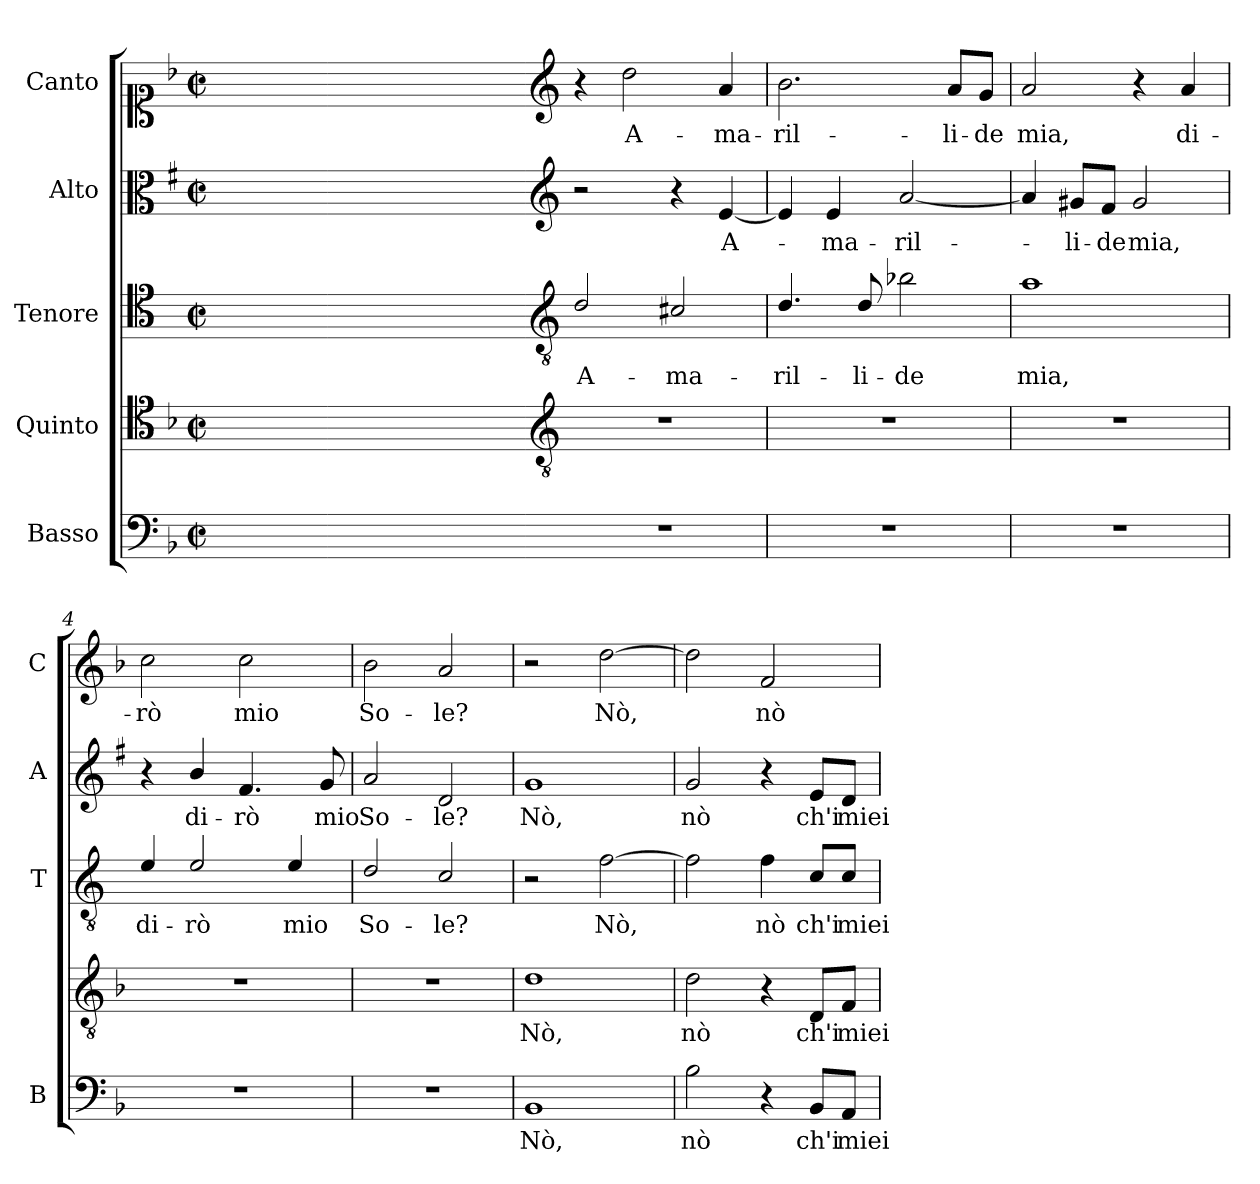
**kern	**text	**kern	**text	**kern	**text	**kern	**text	**kern	**text
*part5	*part5	*part4	*part4	*part3	*part3	*part2	*part2	*part1	*part1
*staff5	*staff5	*staff4	*staff4	*staff3	*staff3	*staff2	*staff2	*staff1	*staff1
*I"Basso	*	*I"Quinto	*	*I"Tenore	*	*I"Alto	*	*I"Canto	*
*I'B	*	*	*	*I'T	*	*I'A	*	*I'C	*
*clefF4	*	*clefC4	*	*clefC4	*	*clefC3	*	*clefC1	*
*	*	*	*	*ITrd4c7	*	*ITrd1c2	*	*	*
*k[b-]	*	*k[b-]	*	*k[b-]	*	*k[b-]	*	*k[b-]	*
*F:	*	*F:	*	*F:	*	*F:	*	*F:	*
*M2/2	*	*M2/2	*	*M2/2	*	*M2/2	*	*M2/2	*
*met(c|)	*	*met(c|)	*	*met(c|)	*	*met(c|)	*	*met(c|)	*
=	=	=	=	=	=	=	=	=	=
1ryy	.	1ryy	.	1ryy	.	1ryy	.	1ryy	.
=1X-	=1X-	=1X-	=1X-	=1X-	=1X-	=1X-	=1X-	=1X-	=1X-
4ryy	.	4ryy	.	4ryy	.	4ryy	.	4ryy	.
4ryy	.	4ryy	.	4ryy	.	4ryy	.	4ryy	.
4ryy	.	4ryy	.	4ryy	.	4ryy	.	4ryy	.
4ryy	.	4ryy	.	4ryy	.	4ryy	.	4ryy	.
=1-	=1-	=1-	=1-	=1-	=1-	=1-	=1-	=1-	=1-
*	*	*clefGv2	*	*clefGv2	*	*clefG2	*	*clefG2	*
!	!	!	!	!	!LO:LY:b	!	!	!	!
1r	.	1r	.	2G/	A-	2r	.	4r	.
!	!	!	!	!	!	!	!	!	!LO:LY:b
.	.	.	.	.	.	.	.	2dd\	A-
!	!	!	!	!	!LO:LY:b	!	!	!	!
.	.	.	.	2F#X/	-ma-	4r	.	.	.
!	!	!	!	!	!	!	!LO:LY:b	!	!LO:LY:b
.	.	.	.	.	.	[4d/	A-	4a/	-ma-
=2	=2	=2	=2	=2	=2	=2	=2	=2	=2
!	!	!	!	!	!LO:LY:b	!	!	!	!LO:LY:b
1r	.	1r	.	4.G/	-ril-	4d/]	.	2.b-\	-ril-
!	!	!	!	!	!	!	!LO:LY:b	!	!
.	.	.	.	.	.	4d/	-ma-	.	.
!	!	!	!	!	!LO:LY:b	!	!	!	!
.	.	.	.	8G/	-li-	.	.	.	.
!	!	!	!	!	!LO:LY:b	!	!LO:LY:b	!	!
.	.	.	.	2e-X\	-de	[2g/	-ril-	.	.
!	!	!	!	!	!	!	!	!	!LO:LY:b
.	.	.	.	.	.	.	.	8a/L	-li-
!	!	!	!	!	!	!	!	!	!LO:LY:b
.	.	.	.	.	.	.	.	8g/J	-de
=3	=3	=3	=3	=3	=3	=3	=3	=3	=3
!	!	!	!	!	!LO:LY:b	!	!	!	!LO:LY:b
1r	.	1r	.	1d	mia,	4g/]	.	2a/	mia,
!	!	!	!	!	!	!	!LO:LY:b	!	!
.	.	.	.	.	.	8f#X/L	-li-	.	.
!	!	!	!	!	!	!	!LO:LY:b	!	!
.	.	.	.	.	.	8e/J	-de	.	.
!	!	!	!	!	!	!	!LO:LY:b	!	!
.	.	.	.	.	.	2f#/	mia,	4r	.
!	!	!	!	!	!	!	!	!	!LO:LY:b
.	.	.	.	.	.	.	.	4a/	di-
=4	=4	=4	=4	=4	=4	=4	=4	=4	=4
!	!	!	!	!	!LO:LY:b	!	!	!	!LO:LY:b
1r	.	1r	.	4A/	di-	4r	.	2cc\	-rò
!	!	!	!	!	!LO:LY:b	!	!LO:LY:b	!	!
.	.	.	.	2A/	-rò	4a/	di-	.	.
!	!	!	!	!	!	!	!LO:LY:b	!	!LO:LY:b
.	.	.	.	.	.	4.e/	-rò	2cc\	mio
!	!	!	!	!	!LO:LY:b	!	!	!	!
.	.	.	.	4A/	mio	.	.	.	.
!	!	!	!	!	!	!	!LO:LY:b	!	!
.	.	.	.	.	.	8f/	mio	.	.
=5	=5	=5	=5	=5	=5	=5	=5	=5	=5
!	!	!	!	!	!LO:LY:b	!	!LO:LY:b	!	!LO:LY:b
1r	.	1r	.	2G/	So-	2g/	So-	2b-\	So-
!	!	!	!	!	!LO:LY:b	!	!LO:LY:b	!	!LO:LY:b
.	.	.	.	2F/	-le?	2c/	-le?	2a/	-le?
!!LO:LB:g=z
=6	=6	=6	=6	=6	=6	=6	=6	=6	=6
!	!LO:LY:b	!	!LO:LY:b	!	!	!	!LO:LY:b	!	!
1BB-	Nò,	1d	Nò,	2r	.	1f	Nò,	2r	.
!	!	!	!	!	!LO:LY:b	!	!	!	!LO:LY:b
.	.	.	.	[2B-\	Nò,	.	.	[2dd\	Nò,
=7	=7	=7	=7	=7	=7	=7	=7	=7	=7
!	!LO:LY:b	!	!LO:LY:b	!	!	!	!LO:LY:b	!	!
2B-\	nò	2d\	nò	2B-\]	.	2f/	nò	2dd\]	.
!	!	!	!	!	!LO:LY:b	!	!	!	!LO:LY:b
4r	.	4r	.	4B-\	nò	4r	.	2f/	nò
!	!LO:LY:b	!	!LO:LY:b	!	!LO:LY:b	!	!LO:LY:b	!	!
8BB-/L	ch'i	8D/L	ch'i	8F/L	ch'i	8d/L	ch'i	.	.
!	!LO:LY:b	!	!LO:LY:b	!	!LO:LY:b	!	!LO:LY:b	!	!
8AA/J	miei	8F/J	miei	8F/J	miei	8c/J	miei	.	.
=	=	=	=	=	=	=	=	=	=
*-	*-	*-	*-	*-	*-	*-	*-	*-	*-
